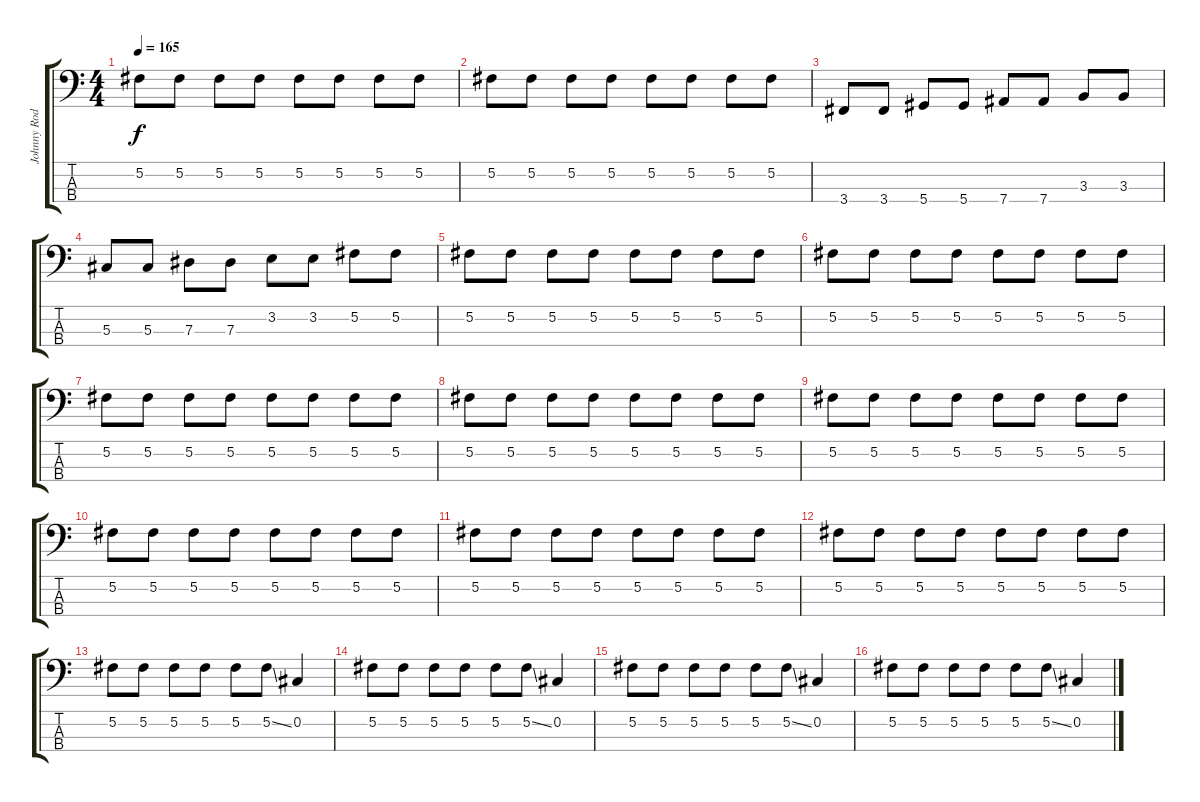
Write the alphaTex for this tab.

\track ("Johnny Rod/Bass" "Johnny Rod") {instrument electricbassfinger}
\staff {score tabs}
\tuning (Gb2 Db2 Ab1 Eb1) {hide}
\ts (4 4)
\tempo 165
\clef f4
\ks c
5.2.8{dy f} 5.2.8 5.2.8 5.2.8 5.2.8 5.2.8 5.2.8 5.2.8 |
5.2.8 5.2.8 5.2.8 5.2.8 5.2.8 5.2.8 5.2.8 5.2.8 |
3.4.8 3.4.8 5.4.8 5.4.8 7.4.8 7.4.8 3.3.8 3.3.8 |
5.3.8 5.3.8 7.3.8 7.3.8 3.2.8 3.2.8 5.2.8 5.2.8 |
5.2.8 5.2.8 5.2.8 5.2.8 5.2.8 5.2.8 5.2.8 5.2.8 |
5.2.8 5.2.8 5.2.8 5.2.8 5.2.8 5.2.8 5.2.8 5.2.8 |
5.2.8 5.2.8 5.2.8 5.2.8 5.2.8 5.2.8 5.2.8 5.2.8 |
5.2.8 5.2.8 5.2.8 5.2.8 5.2.8 5.2.8 5.2.8 5.2.8 |
5.2.8 5.2.8 5.2.8 5.2.8 5.2.8 5.2.8 5.2.8 5.2.8 |
5.2.8 5.2.8 5.2.8 5.2.8 5.2.8 5.2.8 5.2.8 5.2.8 |
5.2.8 5.2.8 5.2.8 5.2.8 5.2.8 5.2.8 5.2.8 5.2.8 |
5.2.8 5.2.8 5.2.8 5.2.8 5.2.8 5.2.8 5.2.8 5.2.8 |
5.2.8{volume 10} 5.2.8 5.2.8 5.2.8 5.2.8 5.2{ss}.8 0.2.4 |
5.2.8 5.2.8 5.2.8 5.2.8 5.2.8 5.2{ss}.8 0.2.4 |
5.2.8 5.2.8 5.2.8 5.2.8 5.2.8 5.2{ss}.8 0.2.4 |
5.2.8 5.2.8 5.2.8 5.2.8 5.2.8 5.2{ss}.8 0.2.4
